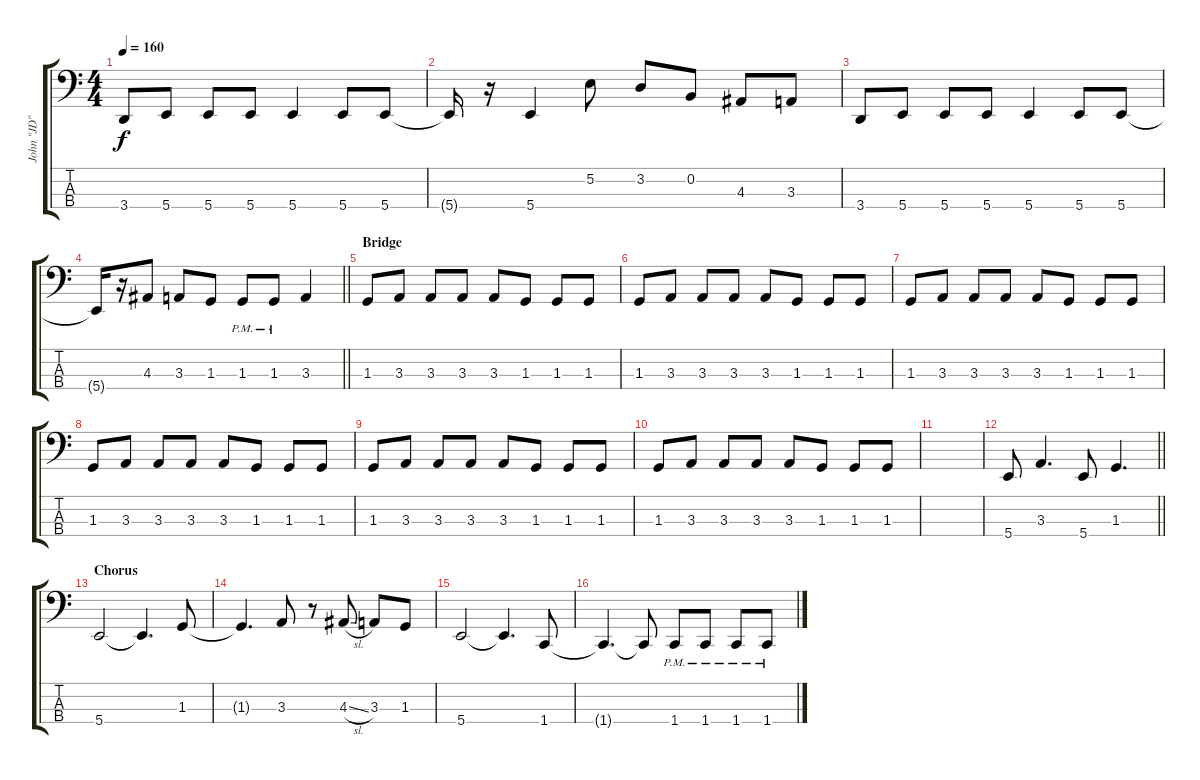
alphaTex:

\track ("John \"JD\" DeServio" "John \"JD\" ") {instrument electricbassfinger}
\staff {score tabs}
\tuning (E2 B1 Gb1 B0) {hide}
\ts (4 4)
\tempo 160
\clef f4
\ks c
3.4.8{dy f} 5.4.8 5.4.8 5.4.8 5.4.4 5.4.8 5.4.8 |
5.4{t}.16 r.16 5.4.4 5.2.8 3.2.8 0.2.8 4.3.8 3.3.8 |
3.4.8 5.4.8 5.4.8 5.4.8 5.4.4 5.4.8 5.4.8 |
\barLineRight lightlight
5.4{t}.16 r.16 4.3.8 3.3.8 1.3.8 1.3{pm}.8 1.3{pm}.8 3.3.4 |
\section ("" "Bridge")
1.3.8 3.3.8 3.3.8 3.3.8 3.3.8 1.3.8 1.3.8 1.3.8 |
1.3.8 3.3.8 3.3.8 3.3.8 3.3.8 1.3.8 1.3.8 1.3.8 |
1.3.8 3.3.8 3.3.8 3.3.8 3.3.8 1.3.8 1.3.8 1.3.8 |
1.3.8 3.3.8 3.3.8 3.3.8 3.3.8 1.3.8 1.3.8 1.3.8 |
1.3.8 3.3.8 3.3.8 3.3.8 3.3.8 1.3.8 1.3.8 1.3.8 |
1.3.8 3.3.8 3.3.8 3.3.8 3.3.8 1.3.8 1.3.8 1.3.8 |
|
\barLineRight lightlight
5.4.8 3.3.4{d} 5.4.8 1.3.4{d} |
\section ("" "Chorus")
5.4.2 5.4{t}.4{d} 1.3.8 |
1.3{t}.4{d} 3.3.8 r.8 4.3{sl}.8 3.3.8 1.3.8 |
5.4.2 5.4{t}.4{d} 1.4.8 |
1.4{t}.4{d} 1.4{t}.8 1.4{pm}.8 1.4{pm}.8 1.4{pm}.8 1.4{pm}.8
